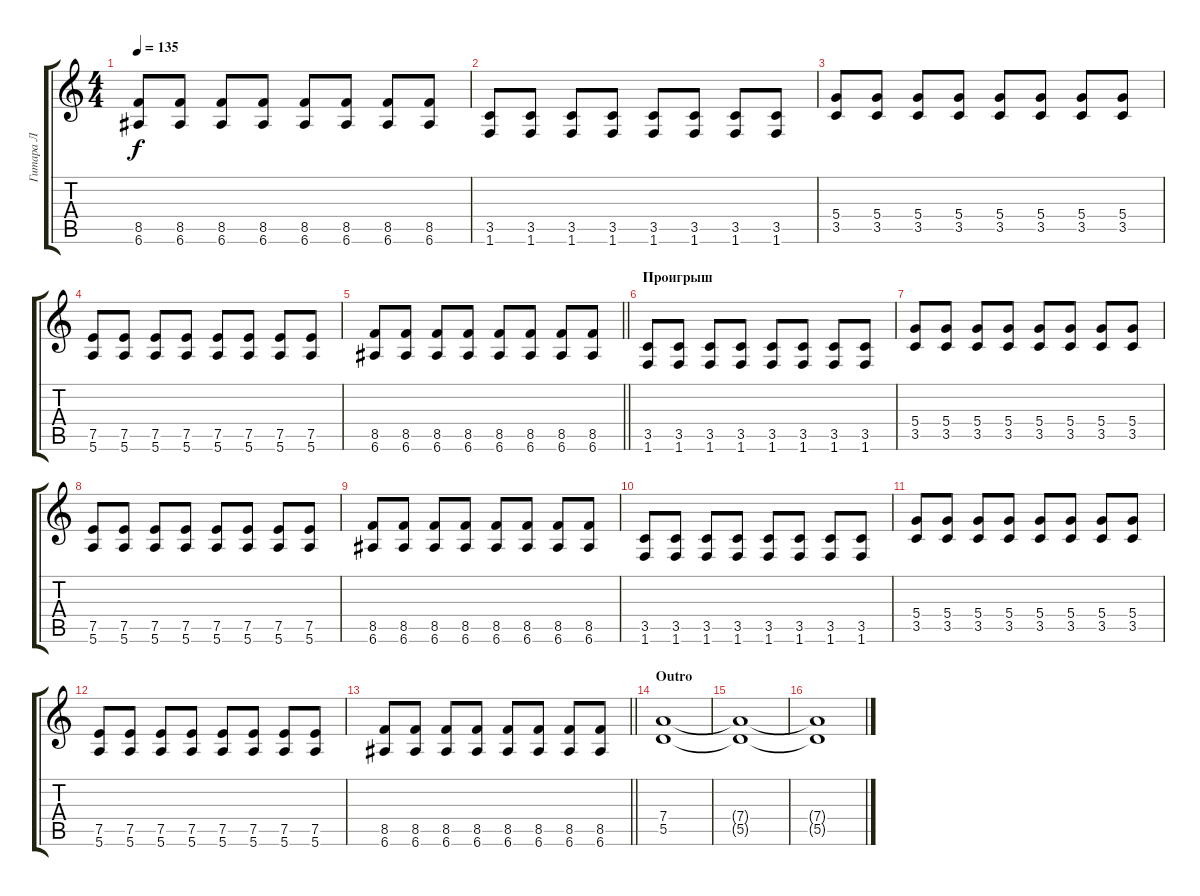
\track ("Гитара Л" "Гитара Л") {instrument distortionguitar}
\staff {score tabs}
\tuning (E4 B3 G3 D3 A2 E2) {hide}
\ts (4 4)
\tempo 135
\clef g2
\ks c
(8.5 6.6).8{dy f} (8.5 6.6).8 (8.5 6.6).8 (8.5 6.6).8 (8.5 6.6).8 (8.5 6.6).8 (8.5 6.6).8 (8.5 6.6).8 |
(3.5 1.6).8 (3.5 1.6).8 (3.5 1.6).8 (3.5 1.6).8 (3.5 1.6).8 (3.5 1.6).8 (3.5 1.6).8 (3.5 1.6).8 |
(5.4 3.5).8 (5.4 3.5).8 (5.4 3.5).8 (5.4 3.5).8 (5.4 3.5).8 (5.4 3.5).8 (5.4 3.5).8 (5.4 3.5).8 |
(7.5 5.6).8 (7.5 5.6).8 (7.5 5.6).8 (7.5 5.6).8 (7.5 5.6).8 (7.5 5.6).8 (7.5 5.6).8 (7.5 5.6).8 |
\barLineRight lightlight
(8.5 6.6).8 (8.5 6.6).8 (8.5 6.6).8 (8.5 6.6).8 (8.5 6.6).8 (8.5 6.6).8 (8.5 6.6).8 (8.5 6.6).8 |
\section ("" "Проигрыш")
(3.5 1.6).8 (3.5 1.6).8 (3.5 1.6).8 (3.5 1.6).8 (3.5 1.6).8 (3.5 1.6).8 (3.5 1.6).8 (3.5 1.6).8 |
(5.4 3.5).8 (5.4 3.5).8 (5.4 3.5).8 (5.4 3.5).8 (5.4 3.5).8 (5.4 3.5).8 (5.4 3.5).8 (5.4 3.5).8 |
(7.5 5.6).8 (7.5 5.6).8 (7.5 5.6).8 (7.5 5.6).8 (7.5 5.6).8 (7.5 5.6).8 (7.5 5.6).8 (7.5 5.6).8 |
(8.5 6.6).8 (8.5 6.6).8 (8.5 6.6).8 (8.5 6.6).8 (8.5 6.6).8 (8.5 6.6).8 (8.5 6.6).8 (8.5 6.6).8 |
(3.5 1.6).8 (3.5 1.6).8 (3.5 1.6).8 (3.5 1.6).8 (3.5 1.6).8 (3.5 1.6).8 (3.5 1.6).8 (3.5 1.6).8 |
(5.4 3.5).8 (5.4 3.5).8 (5.4 3.5).8 (5.4 3.5).8 (5.4 3.5).8 (5.4 3.5).8 (5.4 3.5).8 (5.4 3.5).8 |
(7.5 5.6).8 (7.5 5.6).8 (7.5 5.6).8 (7.5 5.6).8 (7.5 5.6).8 (7.5 5.6).8 (7.5 5.6).8 (7.5 5.6).8 |
\barLineRight lightlight
(8.5 6.6).8 (8.5 6.6).8 (8.5 6.6).8 (8.5 6.6).8 (8.5 6.6).8 (8.5 6.6).8 (8.5 6.6).8 (8.5 6.6).8 |
\section ("" "Outro")
(7.4 5.5).1{volume 0} |
(7.4{t} 5.5{t}).1 |
(7.4{t} 5.5{t}).1
